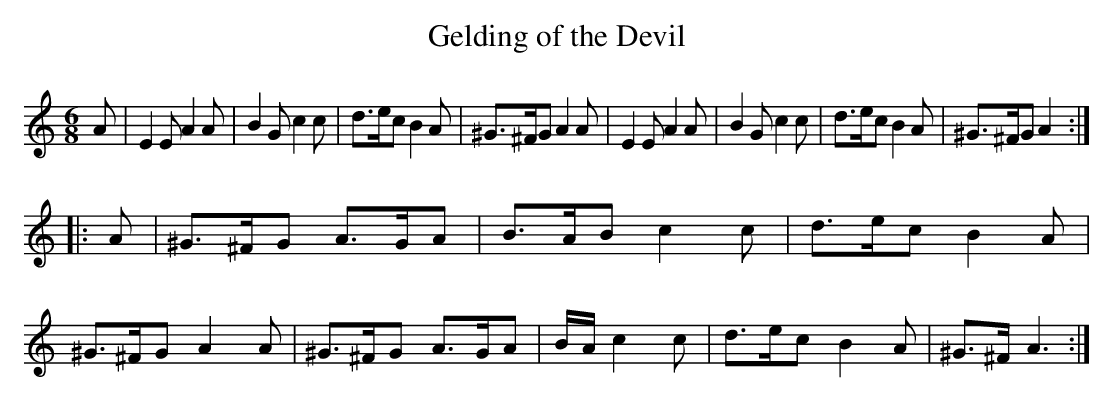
X:1
T:Gelding of the Devil
M:6/8
L:1/8
K:C
A|E2 E A2 A|B2 G c2 c|d>ec B2 A|^G>^FG A2 A|E2 E A2 A|B2 G c2 c| d>ec B2 A|^G>^FG A2:|
|:A| ^G>^FG A>GA| B>AB c2 c|d>ec B2 A| ^G>^FG A2 A| ^G>^FG  A>GA|B/2A/2 c2 c| d>ec B2 A| ^G>^F A3:|
